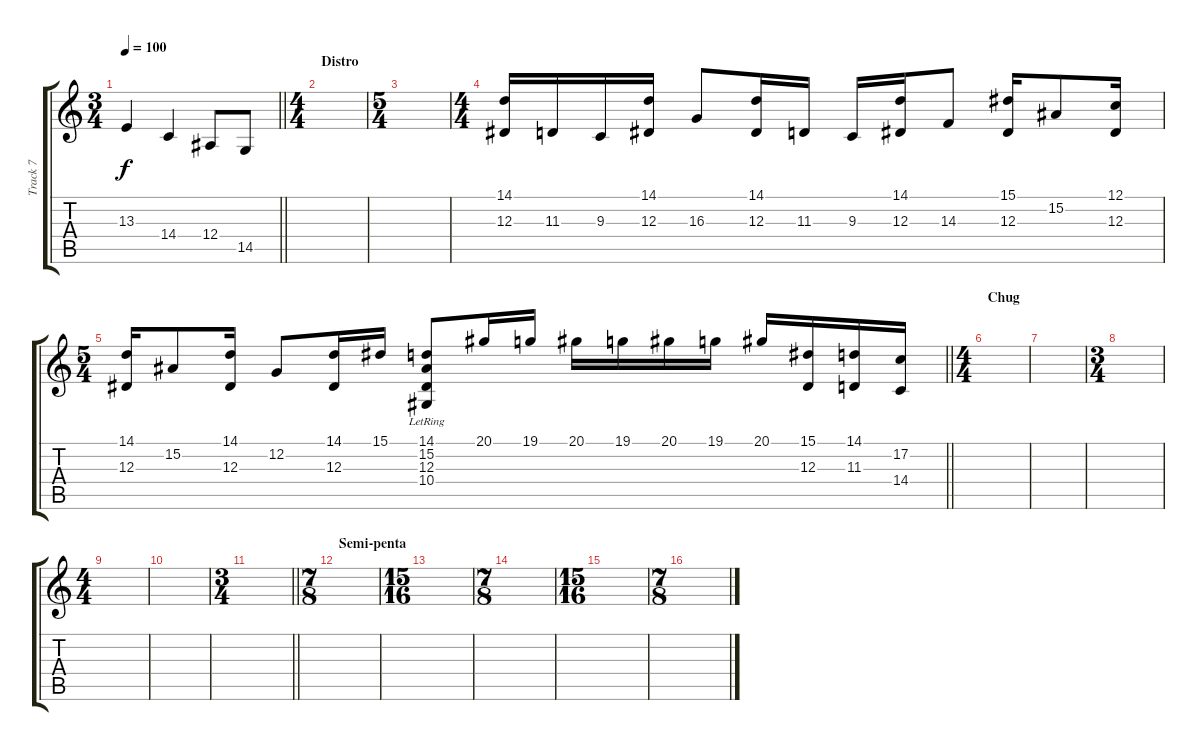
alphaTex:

\track ("Track 7" "Track 7") {instrument acousticgrandpiano}
\staff {score tabs}
\tuning (C4 G3 Eb3 Bb2 F2 C2) {hide}
\ts (3 4)
\tempo 100
\clef g2
\barLineRight lightlight
\ks c
13.3.4{dy f} 14.4.4 12.4.8 14.5.8 |
\ts (4 4)
\section ("" "Distro")
|
\ts (5 4)
|
\ts (4 4)
(14.1 12.3).16 11.3.16 9.3.16 (14.1 12.3).16 16.3.8 (14.1 12.3).16 11.3.16 9.3.16 (14.1 12.3).16 14.3.8 (15.1 12.3).16 15.2.8 (12.1 12.3).16 |
\ts (5 4)
\barLineRight lightlight
(14.1 12.3).16 15.2.8 (14.1 12.3).16 12.2.8 (14.1 12.3).16 15.1.16 (14.1{lr} 15.2{lr} 12.3{lr} 10.4{lr}).8 20.1.16 19.1.16 20.1.16 19.1.16 20.1.16 19.1.16 20.1.16 (15.1 12.3).16 (14.1 11.3).16 (17.2 14.4).16 |
\ts (4 4)
\section ("" "Chug")
|
|
\ts (3 4)
|
\ts (4 4)
|
|
\ts (3 4)
\barLineRight lightlight
|
\ts (7 8)
\section ("" "Semi-penta")
|
\ts (15 16)
|
\ts (7 8)
|
\ts (15 16)
|
\ts (7 8)
